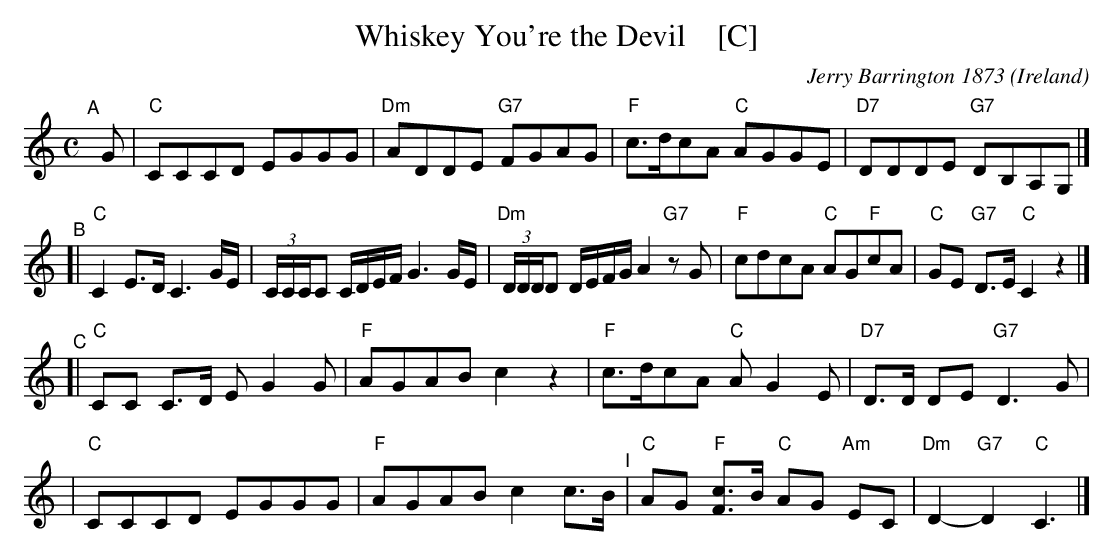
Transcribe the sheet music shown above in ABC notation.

X:1
T: Whiskey You're the Devil    [C]
C: Jerry Barrington 1873
O: Ireland
M: C
L: 1/16
K: C
"^A"[|] G2  \
| "C"C2C2C2D2 E2G2G2G2 | "Dm"A2D2D2E2 "G7"F2G2A2G2 \
| "F"c3dc2A2 "C"A2G2G2E2 | "D7"D2D2D2E2 "G7"D2B,2A,2G,2 |]
"^B"\
[|"C"C4E3D C6GE | (3CCCC2 CDEF G6 GE | "Dm"(3DDDD2 DEFG A4 "G7"z2G2 \
| "F"c2d2c2A2 "C"A2G2"F"c2A2 | "C"G2E2 "G7"D3E "C"C4 z4 |]
"^C"\
[|"C"C2C2 C3D E2G4G2 | "F"A2G2A2B2 c4 z4 \
| "F"c3dc2A2 "C"A2G4E2 | "D7"D3D D2E2 "G7"D6 G2 |
| "C"C2C2C2D2 E2G2G2G2 | "F"A2G2A2B2 c4c3B "^I"\
| "C"A2G2 "F"[c3F3]B "C"A2G2 "Am"E2C2 | "Dm"D4-"G7"D4 "C"C6 |]
